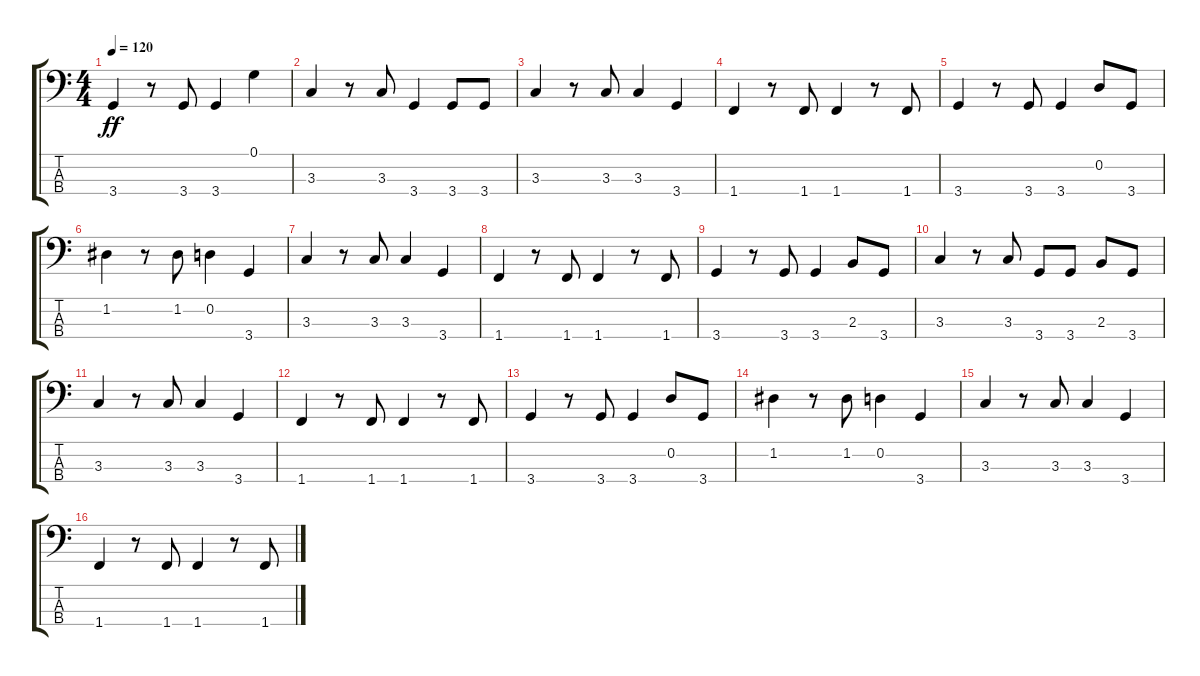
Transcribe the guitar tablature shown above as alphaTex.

\track "" {instrument fretlessbass}
\staff {score tabs}
\tuning (G2 D2 A1 E1) {hide}
\ts (4 4)
\tempo 120
\clef f4
\ks c
3.4.4{dy ff} r.8 3.4.8 3.4.4 0.1.4 |
3.3.4 r.8 3.3.8 3.4.4 3.4.8 3.4.8 |
3.3.4 r.8 3.3.8 3.3.4 3.4.4 |
1.4.4 r.8 1.4.8 1.4.4 r.8 1.4.8 |
3.4.4 r.8 3.4.8 3.4.4 0.2.8 3.4.8 |
1.2.4 r.8 1.2.8 0.2.4 3.4.4 |
3.3.4 r.8 3.3.8 3.3.4 3.4.4 |
1.4.4 r.8 1.4.8 1.4.4 r.8 1.4.8 |
3.4.4 r.8 3.4.8 3.4.4 2.3.8 3.4.8 |
3.3.4 r.8 3.3.8 3.4.8 3.4.8 2.3.8 3.4.8 |
3.3.4 r.8 3.3.8 3.3.4 3.4.4 |
1.4.4 r.8 1.4.8 1.4.4 r.8 1.4.8 |
3.4.4 r.8 3.4.8 3.4.4 0.2.8 3.4.8 |
1.2.4 r.8 1.2.8 0.2.4 3.4.4 |
3.3.4 r.8 3.3.8 3.3.4 3.4.4 |
1.4.4 r.8 1.4.8 1.4.4 r.8 1.4.8
